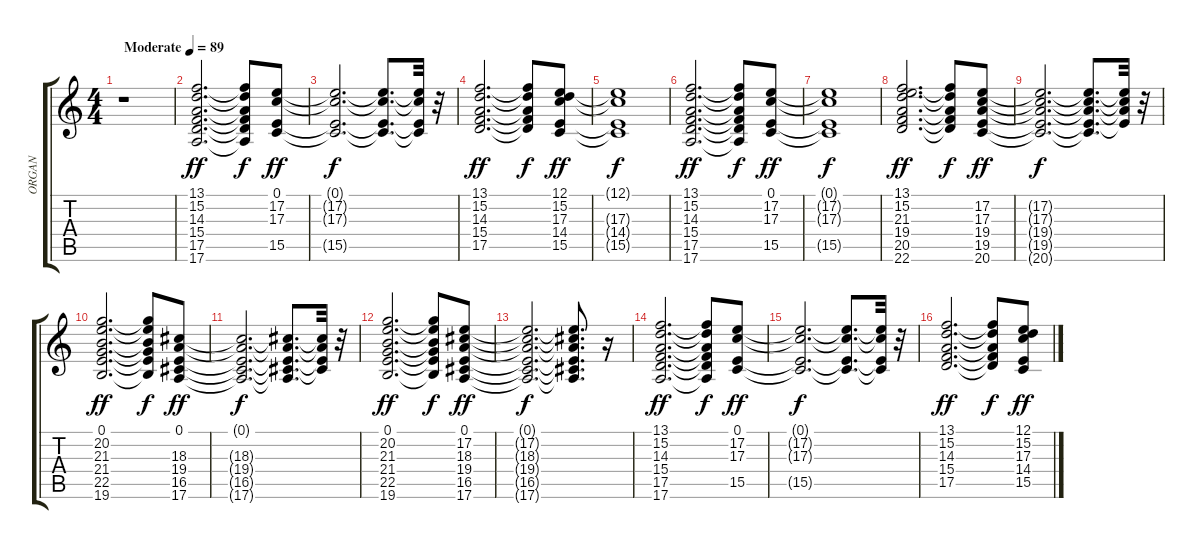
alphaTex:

\track ("ORGAN" "ORGAN") {instrument drawbarorgan}
\staff {score tabs}
\tuning (E4 B3 G3 D3 A2 E2) {hide}
\ts (4 4)
\tempo (89 "Moderate")
\clef g2
\ks c
r.1{dy ff instrument drawbarorgan} |
(13.1 15.2 14.3 15.4 17.5 17.6).2{d} (13.1{t} 15.2{t} 14.3{t} 15.4{t} 17.5{t} 17.6{t}).8{dy f} (0.1 17.2 17.3 15.5).8{dy ff} |
(0.1{t} 17.2{t} 17.3{t} 15.5{t}).2{d dy f} (0.1{t} 17.2{t} 17.3{t} 15.5{t}).8{d} (0.1{t} 17.2{t} 17.3{t} 15.5{t}).32 r.32 |
(13.1 15.2 14.3 15.4 17.5).2{d dy ff} (13.1{t} 15.2{t} 14.3{t} 15.4{t} 17.5{t}).8{dy f} (12.1 15.2 17.3 14.4 15.5).8{dy ff} |
(12.1{t} 17.3{t} 14.4{t} 15.5{t}).1{dy f} |
(13.1 15.2 14.3 15.4 17.5 17.6).2{d dy ff} (13.1{t} 15.2{t} 14.3{t} 15.4{t} 17.5{t} 17.6{t}).8{dy f} (0.1 17.2 17.3 15.5).8{dy ff} |
(0.1{t} 17.2{t} 17.3{t} 15.5{t}).1{dy f} |
(13.1 15.2 21.3 19.4 20.5 22.6).2{d dy ff} (13.1{t} 15.2{t} 19.4{t} 20.5{t} 22.6{t}).8{dy f} (17.2 17.3 19.4 19.5 20.6).8{dy ff} |
(17.2{t} 17.3{t} 19.4{t} 19.5{t} 20.6{t}).2{d dy f} (17.2{t} 17.3{t} 19.4{t} 19.5{t} 20.6{t}).8{d} (17.2{t} 17.3{t} 19.4{t} 19.5{t}).32 r.32 |
(0.1 20.2 21.3 21.4 22.5 19.6).2{d dy ff} (0.1{t} 20.2{t} 21.3{t} 21.4{t} 22.5{t} 19.6{t}).8{dy f} (0.1 18.3 19.4 16.5 17.6).8{dy ff} |
(0.1{t} 18.3{t} 19.4{t} 16.5{t} 17.6{t}).2{d dy f} (0.1{t} 18.3{t} 19.4{t} 16.5{t} 17.6{t}).8{d} (0.1{t} 18.3{t} 19.4{t} 16.5{t}).32 r.32 |
(0.1 20.2 21.3 21.4 22.5 19.6).2{d dy ff} (0.1{t} 20.2{t} 21.3{t} 21.4{t} 22.5{t} 19.6{t}).8{dy f} (0.1 17.2 18.3 19.4 16.5 17.6).8{dy ff} |
(0.1{t} 17.2{t} 18.3{t} 19.4{t} 16.5{t} 17.6{t}).2{d dy f} (0.1{t} 17.2{t} 18.3{t} 19.4{t} 16.5{t} 17.6{t}).8{d} r.16 |
(13.1 15.2 14.3 15.4 17.5 17.6).2{d dy ff} (13.1{t} 15.2{t} 14.3{t} 15.4{t} 17.5{t} 17.6{t}).8{dy f} (0.1 17.2 17.3 15.5).8{dy ff} |
(0.1{t} 17.2{t} 17.3{t} 15.5{t}).2{d dy f} (0.1{t} 17.2{t} 17.3{t} 15.5{t}).8{d} (0.1{t} 17.2{t} 17.3{t} 15.5{t}).32 r.32 |
(13.1 15.2 14.3 15.4 17.5).2{d dy ff} (13.1{t} 15.2{t} 14.3{t} 15.4{t} 17.5{t}).8{dy f} (12.1 15.2 17.3 14.4 15.5).8{dy ff}
